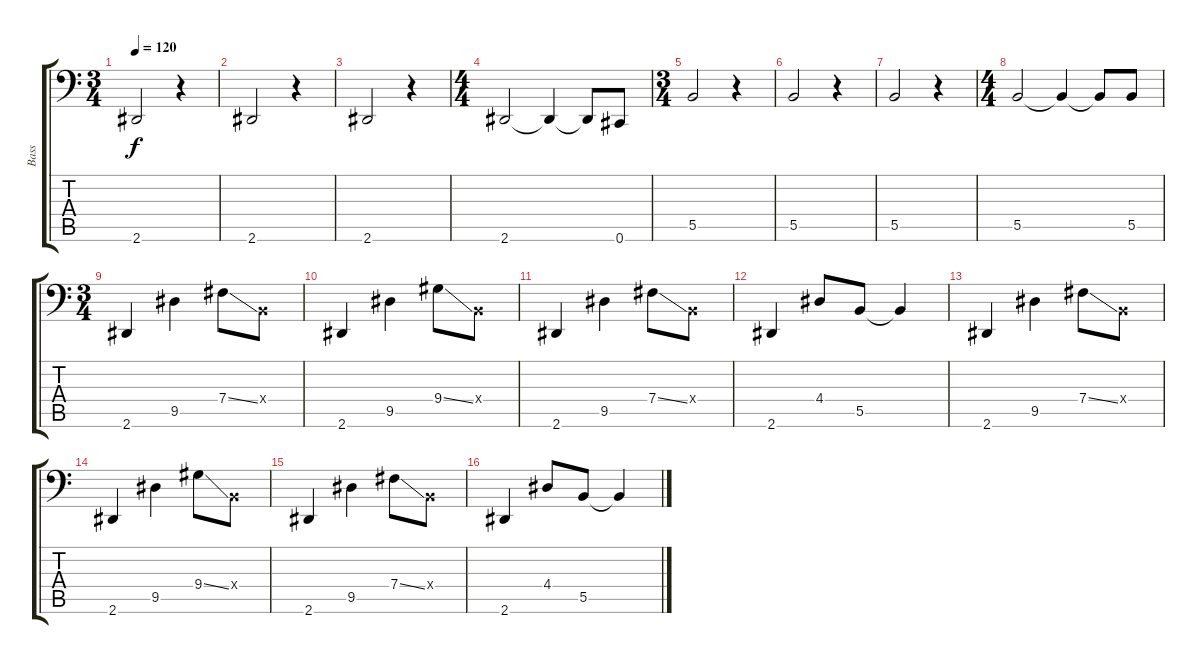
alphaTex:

\track ("Bass" "Bass") {instrument electricbassfinger}
\staff {score tabs}
\tuning (Db3 Ab2 E2 B1 Gb1 Db1) {hide}
\ts (3 4)
\tempo 120
\clef f4
\ks c
2.6.2{dy f} r.4 |
2.6.2 r.4 |
2.6.2 r.4 |
\ts (4 4)
2.6.2 2.6{t}.4 2.6{t}.8 0.6.8 |
\ts (3 4)
5.5.2 r.4 |
5.5.2 r.4 |
5.5.2 r.4 |
\ts (4 4)
5.5.2 5.5{t}.4 5.5{t}.8 5.5.8 |
\ts (3 4)
2.6.4 9.5.4 7.4{ss}.8 0.4{x}.8 |
2.6.4 9.5.4 9.4{ss}.8 0.4{x}.8 |
2.6.4 9.5.4 7.4{ss}.8 0.4{x}.8 |
2.6.4 4.4.8 5.5.8 5.5{t}.4 |
2.6.4 9.5.4 7.4{ss}.8 0.4{x}.8 |
2.6.4 9.5.4 9.4{ss}.8 0.4{x}.8 |
2.6.4 9.5.4 7.4{ss}.8 0.4{x}.8 |
2.6.4 4.4.8 5.5.8 5.5{t}.4
